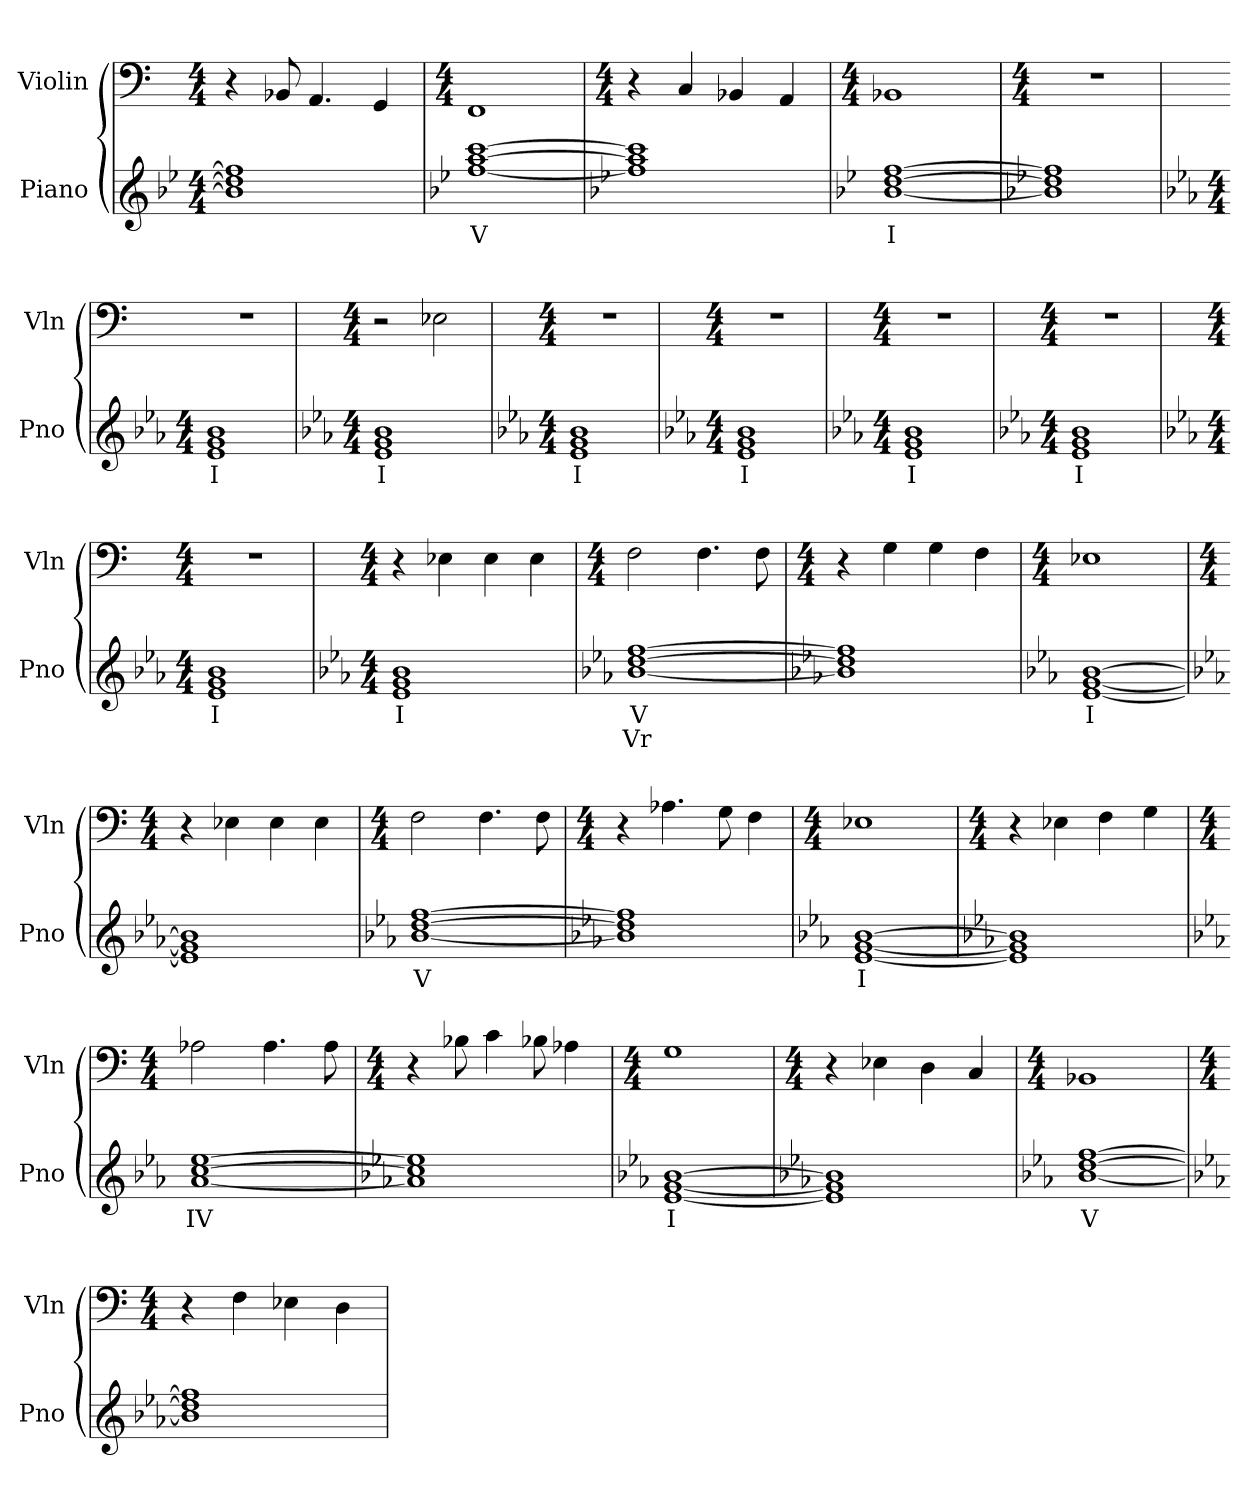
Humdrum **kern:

**kern	**text	**text	**kern
*part2	*part2	*part2	*part1
*staff2	*staff2	*staff2	*staff1
*I"Piano	*	*	*I"Violin
*I'Pno	*	*	*I'Vln
*k[b-e-]	*	*	*
*B-:	*	*	*
*M4/4	*	*	*M4/4
=	=	=	=
1b-] 1dd] 1ff]	.	.	4r
.	.	.	8BB-X
.	.	.	4.AA
.	.	.	4GG
=	=	=	=
*k[b-e-]	*	*	*
*B-:	*	*	*
*	*	*	*M4/4
[1ff [1aa [1ccc	V	.	1FF
=	=	=	=
*k[b-e-]	*	*	*
*B-:	*	*	*
*	*	*	*M4/4
1ff] 1aa] 1ccc]	.	.	4r
.	.	.	4C
.	.	.	4BB-X
.	.	.	4AA
=	=	=	=
*k[b-e-]	*	*	*
*B-:	*	*	*
*	*	*	*M4/4
[1b- [1dd [1ff	I	.	1BB-X
=	=	=	=
*k[b-e-]	*	*	*
*B-:	*	*	*
*	*	*	*M4/4
1b-] 1dd] 1ff]	.	.	1r
=	=	=	=
*k[b-e-a-]	*	*	*
*E-:	*	*	*
*M4/4	*	*	*
1e- 1g 1b-	I	.	1r
=	=	=	=
*k[b-e-a-]	*	*	*
*E-:	*	*	*
*M4/4	*	*	*M4/4
1e- 1g 1b-	I	.	2r
.	.	.	2E-X
=	=	=	=
*k[b-e-a-]	*	*	*
*E-:	*	*	*
*M4/4	*	*	*M4/4
1e- 1g 1b-	I	.	1r
=	=	=	=
*k[b-e-a-]	*	*	*
*E-:	*	*	*
*M4/4	*	*	*M4/4
1e- 1g 1b-	I	.	1r
=	=	=	=
*k[b-e-a-]	*	*	*
*E-:	*	*	*
*M4/4	*	*	*M4/4
1e- 1g 1b-	I	.	1r
=	=	=	=
*k[b-e-a-]	*	*	*
*E-:	*	*	*
*M4/4	*	*	*M4/4
1e- 1g 1b-	I	.	1r
=	=	=	=
*k[b-e-a-]	*	*	*
*E-:	*	*	*
*M4/4	*	*	*M4/4
1e- 1g 1b-	I	.	1r
=	=	=	=
*k[b-e-a-]	*	*	*
*E-:	*	*	*
*M4/4	*	*	*M4/4
1e- 1g 1b-	I	.	4r
.	.	.	4E-X
.	.	.	4E-
.	.	.	4E-
=	=	=	=
*k[b-e-a-]	*	*	*
*E-:	*	*	*
*	*	*	*M4/4
[1b- [1dd [1ff	V	Vr	2F
.	.	.	4.F
.	.	.	8F
=	=	=	=
*k[b-e-a-]	*	*	*
*E-:	*	*	*
*	*	*	*M4/4
1b-] 1dd] 1ff]	.	.	4r
.	.	.	4G
.	.	.	4G
.	.	.	4F
=	=	=	=
*k[b-e-a-]	*	*	*
*E-:	*	*	*
*	*	*	*M4/4
[1e- [1g [1b-	I	.	1E-X
=	=	=	=
*k[b-e-a-]	*	*	*
*E-:	*	*	*
*	*	*	*M4/4
1e-] 1g] 1b-]	.	.	4r
.	.	.	4E-X
.	.	.	4E-
.	.	.	4E-
=	=	=	=
*k[b-e-a-]	*	*	*
*E-:	*	*	*
*	*	*	*M4/4
[1b- [1dd [1ff	V	.	2F
.	.	.	4.F
.	.	.	8F
=	=	=	=
*k[b-e-a-]	*	*	*
*E-:	*	*	*
*	*	*	*M4/4
1b-] 1dd] 1ff]	.	.	4r
.	.	.	4.A-X
.	.	.	8G
.	.	.	4F
=	=	=	=
*k[b-e-a-]	*	*	*
*E-:	*	*	*
*	*	*	*M4/4
[1e- [1g [1b-	I	.	1E-X
=	=	=	=
*k[b-e-a-]	*	*	*
*E-:	*	*	*
*	*	*	*M4/4
1e-] 1g] 1b-]	.	.	4r
.	.	.	4E-X
.	.	.	4F
.	.	.	4G
=	=	=	=
*k[b-e-a-]	*	*	*
*E-:	*	*	*
*	*	*	*M4/4
[1a- [1cc [1ee-	IV	.	2A-X
.	.	.	4.A-
.	.	.	8A-
=	=	=	=
*k[b-e-a-]	*	*	*
*E-:	*	*	*
*	*	*	*M4/4
1a-] 1cc] 1ee-]	.	.	4r
.	.	.	8B-X
.	.	.	4c
.	.	.	8B-X
.	.	.	4A-X
=	=	=	=
*k[b-e-a-]	*	*	*
*E-:	*	*	*
*	*	*	*M4/4
[1e- [1g [1b-	I	.	1G
=	=	=	=
*k[b-e-a-]	*	*	*
*E-:	*	*	*
*	*	*	*M4/4
1e-] 1g] 1b-]	.	.	4r
.	.	.	4E-X
.	.	.	4D
.	.	.	4C
=	=	=	=
*k[b-e-a-]	*	*	*
*E-:	*	*	*
*	*	*	*M4/4
[1b- [1dd [1ff	V	.	1BB-X
=	=	=	=
*k[b-e-a-]	*	*	*
*E-:	*	*	*
*	*	*	*M4/4
1b-] 1dd] 1ff]	.	.	4r
.	.	.	4F
.	.	.	4E-X
.	.	.	4D
=	=	=	=
*-	*-	*-	*-
